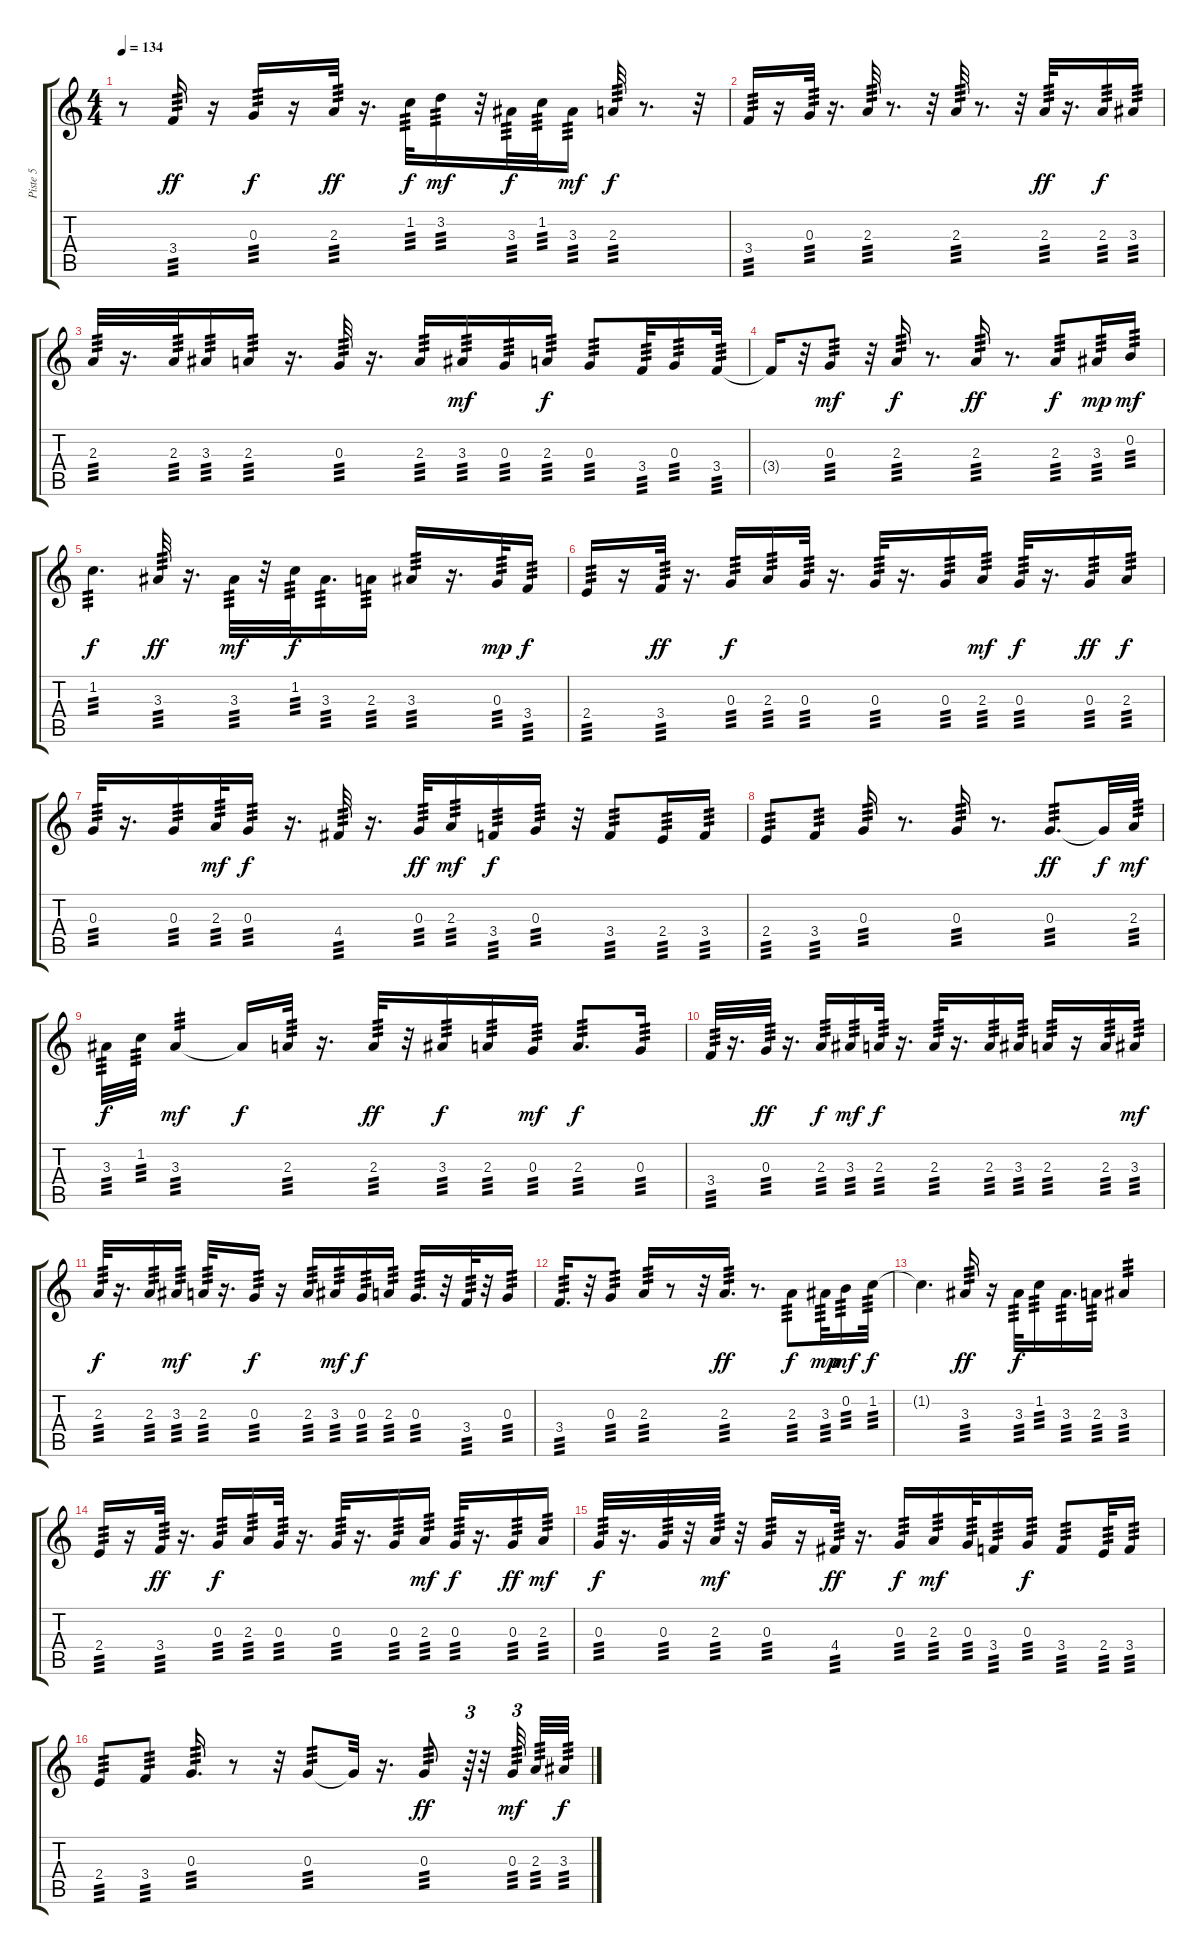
\track ("Piste 5" "Piste 5") {instrument acousticguitarsteel}
\staff {score tabs}
\tuning (E4 B3 G3 D3 A2 E2) {hide}
\ts (4 4)
\tempo 134
\clef g2
\ks c
r.8{dy ff} 3.4.16{tp 3} r.16 0.3.16{tp 3 dy f} r.16 2.3.32{tp 3 dy ff} r.16{d} 1.2.32{tp 3 dy f} 3.2.16{tp 3 dy mf} r.32 3.3.32{tp 3 dy f} 1.2.32{tp 3} 3.3.16{tp 3 dy mf} 2.3.32{tp 3 dy f} r.8{d} r.32 |
3.4.16{tp 3} r.16 0.3.32{tp 3} r.16{d} 2.3.32{tp 3} r.8{d} r.32 2.3.32{tp 3} r.8{d} r.32 2.3.32{tp 3 dy ff} r.16{d} 2.3.16{tp 3 dy f} 3.3.16{tp 3} |
2.3.32{tp 3} r.16{d} 2.3.32{tp 3} 3.3.16{tp 3} 2.3.16{tp 3} r.16{d} 0.3.32{tp 3} r.16{d} 2.3.16{tp 3} 3.3.16{tp 3 dy mf} 0.3.16{tp 3} 2.3.16{tp 3 dy f} 0.3.8{tp 3} 3.4.32{tp 3} 0.3.16{tp 3} 3.4.32{tp 3} |
3.4{t}.16 r.32 0.3.8{tp 3 dy mf} r.32 2.3.16{tp 3 dy f} r.8{d} 2.3.16{tp 3 dy ff} r.8{d} 2.3.8{tp 3 dy f} 3.3.16{tp 3 dy mp} 0.2.16{tp 3 dy mf} |
1.2.4{d tp 3 dy f} 3.3.32{tp 3 dy ff} r.16{d} 3.3.32{tp 3 dy mf} r.32 1.2.32{tp 3 dy f} 3.3.16{d tp 3} 2.3.16{tp 3} 3.3.16{tp 3} r.16{d} 0.3.32{tp 3 dy mp} 3.4.16{tp 3 dy f} |
2.4.16{tp 3} r.16 3.4.32{tp 3 dy ff} r.16{d} 0.3.16{tp 3 dy f} 2.3.16{tp 3} 0.3.32{tp 3} r.16{d} 0.3.32{tp 3} r.16{d} 0.3.16{tp 3} 2.3.16{tp 3 dy mf} 0.3.32{tp 3 dy f} r.16{d} 0.3.16{tp 3 dy ff} 2.3.16{tp 3 dy f} |
0.3.32{tp 3} r.16{d} 0.3.16{tp 3} 2.3.32{tp 3 dy mf} 0.3.16{tp 3 dy f} r.16{d} 4.4.32{tp 3} r.16{d} 0.3.32{tp 3 dy ff} 2.3.16{tp 3 dy mf} 3.4.16{tp 3 dy f} 0.3.16{tp 3} r.32 3.4.8{tp 3} 2.4.16{tp 3} 3.4.16{tp 3} |
2.4.8{tp 3} 3.4.8{tp 3} 0.3.16{tp 3} r.8{d} 0.3.16{tp 3} r.8{d} 0.3.8{d tp 3 dy ff} 0.3{t}.32{dy f} 2.3.32{tp 3 dy mf} |
3.3.32{tp 3 dy f} 1.2.32{tp 3} 3.3.4{tp 3 dy mf} 3.3{t}.16{dy f} 2.3.32{tp 3} r.16{d} 2.3.32{tp 3 dy ff} r.32 3.3.16{tp 3 dy f} 2.3.16{tp 3} 0.3.16{tp 3 dy mf} 2.3.8{d tp 3 dy f} 0.3.16{tp 3} |
3.4.32{tp 3} r.16{d} 0.3.32{tp 3 dy ff} r.16{d} 2.3.16{tp 3 dy f} 3.3.16{tp 3 dy mf} 2.3.32{tp 3 dy f} r.16{d} 2.3.32{tp 3} r.16{d} 2.3.16{tp 3} 3.3.16{tp 3} 2.3.16{tp 3} r.16 2.3.16{tp 3} 3.3.16{tp 3 dy mf} |
2.3.32{tp 3 dy f} r.16{d} 2.3.16{tp 3} 3.3.16{tp 3 dy mf} 2.3.32{tp 3} r.16{d} 0.3.16{tp 3 dy f} r.16 2.3.16{tp 3} 3.3.16{tp 3 dy mf} 0.3.16{tp 3 dy f} 2.3.16{tp 3} 0.3.16{d tp 3} r.32 3.4.32{tp 3} r.32 0.3.16{tp 3} |
3.4.16{d tp 3} r.32 0.3.8{tp 3} 2.3.16{tp 3} r.8 r.32 2.3.16{d tp 3 dy ff} r.8{d} 2.3.8{tp 3 dy f} 3.3.32{tp 3 dy mp} 0.2.16{tp 3 dy mf} 1.2.32{tp 3 dy f} |
1.2{t}.4{d} 3.3.16{tp 3 dy ff} r.16 3.3.32{tp 3 dy f} 1.2.16{tp 3} 3.3.16{d tp 3} 2.3.16{tp 3} 3.3.4{tp 3} |
2.4.16{tp 3} r.16 3.4.32{tp 3 dy ff} r.16{d} 0.3.16{tp 3 dy f} 2.3.16{tp 3} 0.3.32{tp 3} r.16{d} 0.3.32{tp 3} r.16{d} 0.3.16{tp 3} 2.3.16{tp 3 dy mf} 0.3.32{tp 3 dy f} r.16{d} 0.3.16{tp 3 dy ff} 2.3.16{tp 3 dy mf} |
0.3.32{tp 3 dy f} r.16{d} 0.3.32{tp 3} r.32 2.3.32{tp 3 dy mf} r.32 0.3.16{tp 3} r.16 4.4.32{tp 3 dy ff} r.16{d} 0.3.16{tp 3 dy f} 2.3.16{tp 3 dy mf} 0.3.32{tp 3} 3.4.16{tp 3} 0.3.16{tp 3 dy f} 3.4.8{tp 3} 2.4.32{tp 3} 3.4.16{tp 3} |
2.4.8{tp 3} 3.4.8{tp 3} 0.3.16{d tp 3} r.8 r.32 0.3.8{tp 3} 0.3{t}.32 r.16{d} 0.3.8{tp 3 dy ff} r.64{tu (3 2)} r.32 0.3.32{tu (3 2) tp 3 dy mf beam splitsecondary} 2.3.32{tp 3} 3.3.32{tp 3 dy f}
